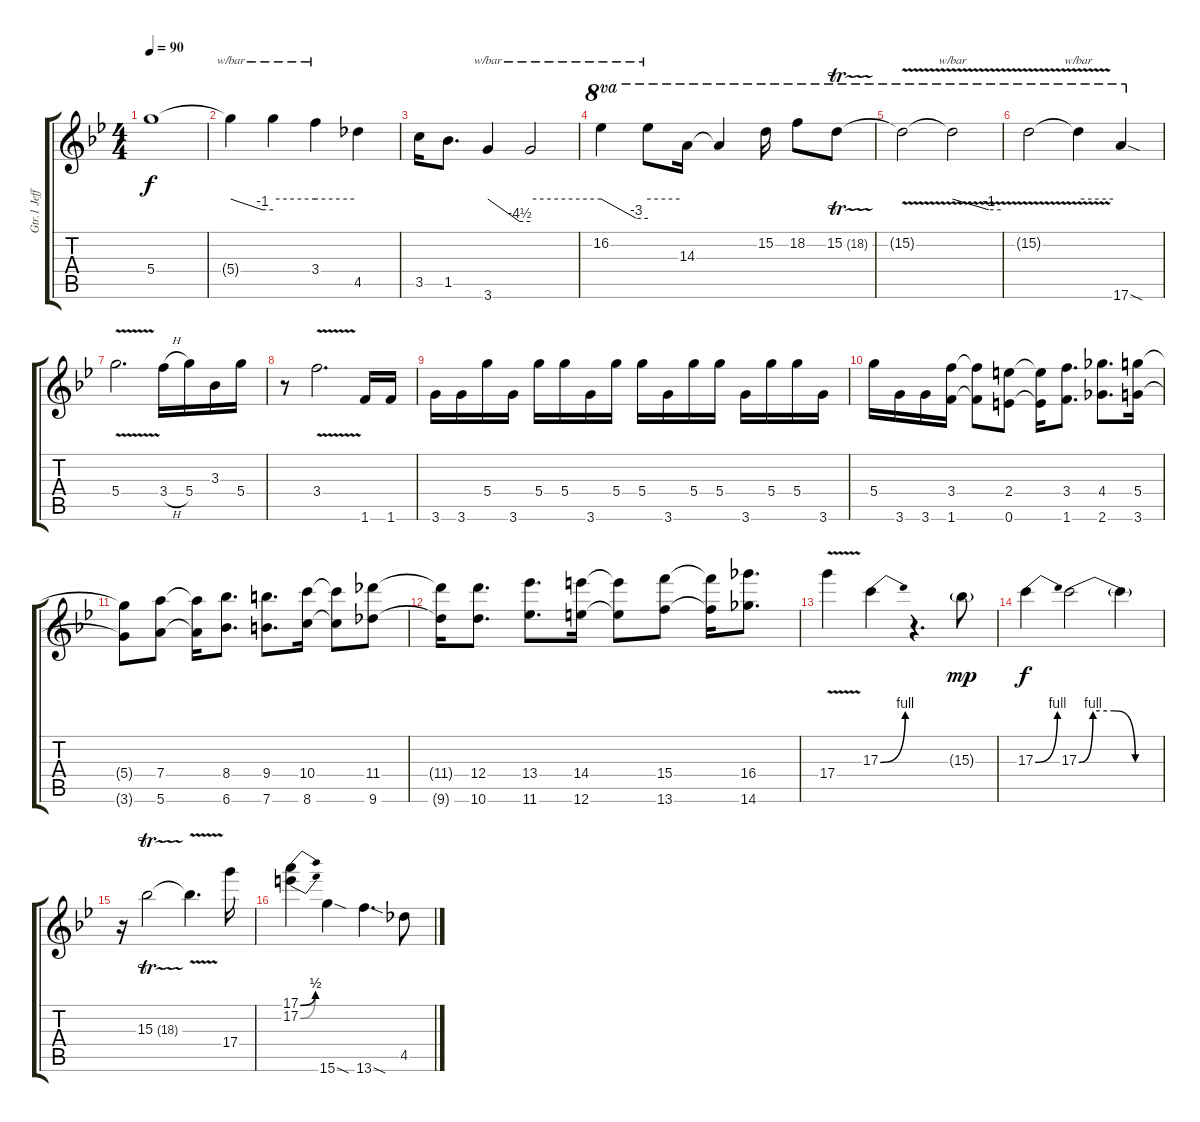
\track ("Gtr.1 Jeff Beck (Distortion Gtr.)" "Gtr.1 Jeff") {instrument distortionguitar}
\staff {score tabs}
\tuning (E4 B3 G3 D4 A3 E3) {hide}
\ts (4 4)
\tempo 90
\clef g2
\ks bb
5.4{t}.1{dy f} |
5.4{t}.4{tbe (custom default 0 0 45 -4 60 -4)} 5.4{t}.4{tbe (hold default 0 0 60 0)} 3.4.4{tbe (hold default 0 0 60 0)} 4.5.4 |
3.5.16 1.5.8{d} 3.6.4{tbe (custom default 0 0 45 -18 60 -18)} 3.6{t}.2{tbe (hold default 0 0 60 0)} |
16.2.4{tbe (custom default 0 0 45 -12 60 -12) ot 8va} 16.2{t}.8{tbe (hold default 0 0 60 0) ot 8va} 14.3.16{ot 8va} 14.3{t}.4{ot 8va} 15.2.16{ot 8va} 18.2.8{ot 8va} 15.2{tr (18 32)}.8{ot 8va} |
15.2{v t}.2{ot 8va} 15.2{v t}.2{tbe (custom default 0 0 45 -4 60 -4) ot 8va} |
15.2{v t}.2{ot 8va} 15.2{v t}.4{tbe (hold default 0 0 60 0) ot 8va} 17.6{sod}.4{ot 8va} |
5.4{v}.2{d} 3.4{h}.16 5.4.16 3.3.16 5.4.16 |
r.8 3.4{v}.2{d} 1.6.16 1.6.16 |
3.6.16 3.6.16 5.4.16 3.6.16 5.4.16 5.4.16 3.6.16 5.4.16 5.4.16 3.6.16 5.4.16 5.4.16 3.6.16 5.4.16 5.4.16 3.6.16 |
5.4.16 3.6.16 3.6.16 (3.4 1.6).16 (3.4{t} 1.6{t}).8 (2.4 0.6).8 (2.4{t} 0.6{t}).16 (3.4 1.6).8{d} (4.4 2.6).8{d} (5.4 3.6).16 |
(5.4{t} 3.6{t}).8 (7.4 5.6).8 (7.4{t} 5.6{t}).16 (8.4 6.6).8{d} (9.4 7.6).8{d} (10.4 8.6).16 (10.4{t} 8.6{t}).8 (11.4 9.6).8 |
(11.4{t} 9.6{t}).16 (12.4 10.6).8{d} (13.4 11.6).8{d} (14.4 12.6).16 (14.4{t} 12.6{t}).8 (15.4 13.6).8 (15.4{t} 13.6{t}).16 (16.4 14.6).8{d} |
17.4{v}.4 17.3{be (bend 0 0 60 4)}.4 r.4{d} 15.3{g}.8{dy mp} |
17.3{be (bend 0 0 60 4)}.4{dy f} 17.3{be (custom 0 0 10 4 25 4 40 0 60 0)}.2 17.3{t}.4 |
r.16 15.3{tr (18 32)}.2 15.3{v t}.4{d} 17.4.16 |
(17.1{be (bend 0 0 60 2)} 17.2{be (bend 0 0 60 2)}).4 15.6{sod}.4 13.6{sod}.4{d} 4.5.8
